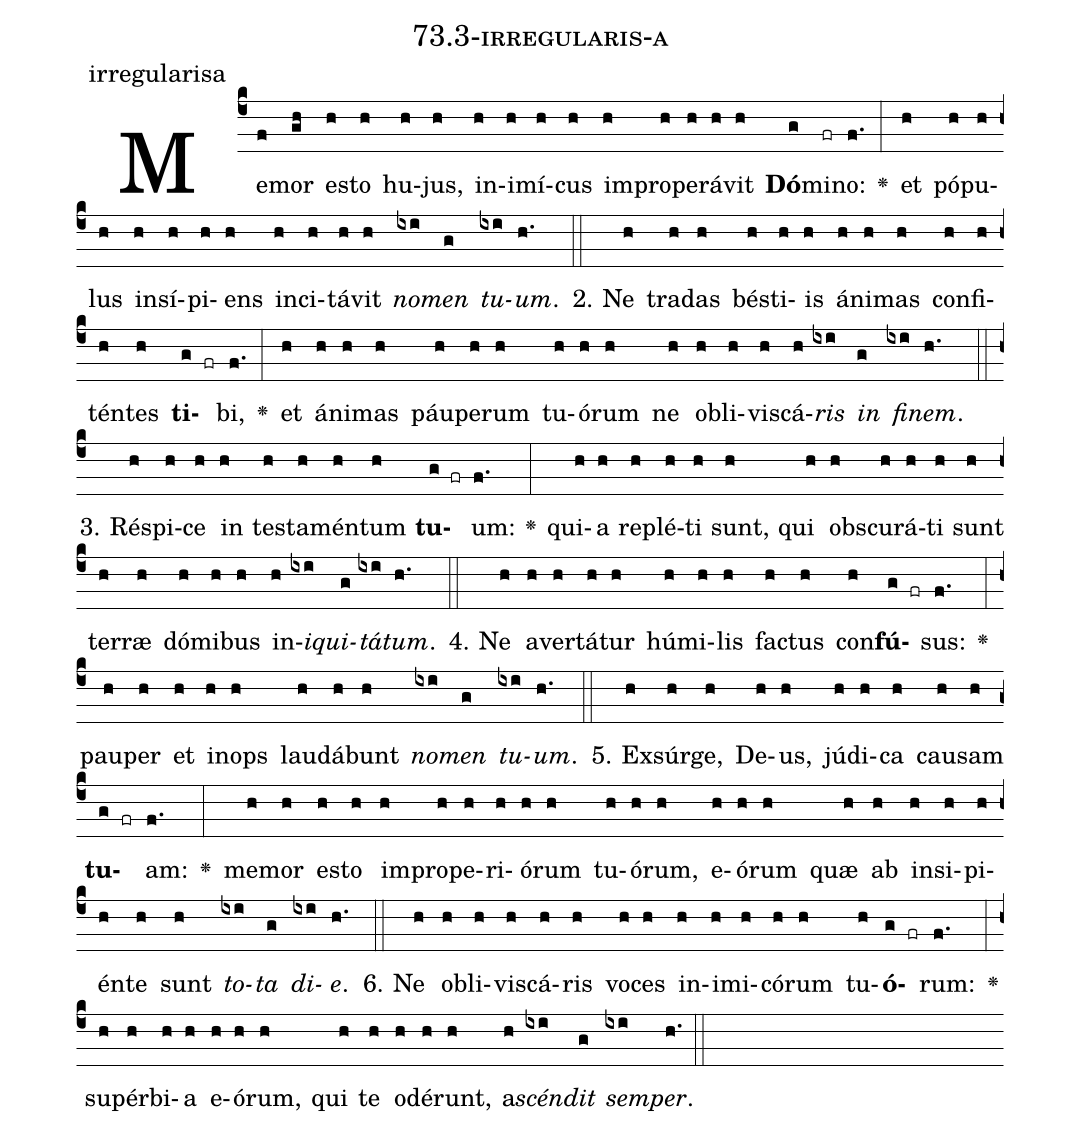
name: 73.3-irregularis-a;
annotation: irregularisa;
%%
(c4)Me(f)mor(gh) es(h)to(h) hu(h)jus,(h) in(h)i(h)mí(h)cus(h) im(h)pro(h)pe(h)rá(h)vit(h) <b>Dó</b>(g)mi(fr)no:(f.) <v>\greheightstar</v>(:) et(h) pó(h)pu(h)lus(h) in(h)sí(h)pi(h)ens(h) in(h)ci(h)tá(h)vit(h) <i>no</i>(ixi)<i>men</i>(g) <i>tu</i>(ixi)<i>um</i>.(h.) (::)
2. Ne(h) tra(h)das(h) bés(h)ti(h)is(h) á(h)ni(h)mas(h) con(h)fi(h)tén(h)tes(h) <b>ti</b>(g fr)bi,(f.) <v>\greheightstar</v>(:) et(h) á(h)ni(h)mas(h) páu(h)pe(h)rum(h) tu(h)ó(h)rum(h) ne(h) ob(h)li(h)vis(h)cá(h)<i>ris</i>(ixi) <i>in</i>(g) <i>fi</i>(ixi)<i>nem</i>.(h.) (::)
3. Ré(h)spi(h)ce(h) in(h) tes(h)ta(h)mén(h)tum(h) <b>tu</b>(g fr)um:(f.) <v>\greheightstar</v>(:) qui(h)a(h) re(h)plé(h)ti(h) sunt,(h) qui(h) obs(h)cu(h)rá(h)ti(h) sunt(h) ter(h)ræ(h) dó(h)mi(h)bus(h) in(h)<i>i</i>(ixi)<i>qui</i>(g)<i>tá</i>(ixi)<i>tum</i>.(h.) (::)
4. Ne(h) a(h)ver(h)tá(h)tur(h) hú(h)mi(h)lis(h) fac(h)tus(h) con(h)<b>fú</b>(g fr)sus:(f.) <v>\greheightstar</v>(:) pau(h)per(h) et(h) in(h)ops(h) lau(h)dá(h)bunt(h) <i>no</i>(ixi)<i>men</i>(g) <i>tu</i>(ixi)<i>um</i>.(h.) (::)
5. Ex(h)súr(h)ge,(h) De(h)us,(h) jú(h)di(h)ca(h) cau(h)sam(h) <b>tu</b>(g fr)am:(f.) <v>\greheightstar</v>(:) me(h)mor(h) es(h)to(h) im(h)pro(h)pe(h)ri(h)ó(h)rum(h) tu(h)ó(h)rum,(h) e(h)ó(h)rum(h) quæ(h) ab(h) in(h)si(h)pi(h)én(h)te(h) sunt(h) <i>to</i>(ixi)<i>ta</i>(g) <i>di</i>(ixi)<i>e</i>.(h.) (::)
6. Ne(h) ob(h)li(h)vis(h)cá(h)ris(h) vo(h)ces(h) in(h)i(h)mi(h)có(h)rum(h) tu(h)<b>ó</b>(g fr)rum:(f.) <v>\greheightstar</v>(:) su(h)pér(h)bi(h)a(h) e(h)ó(h)rum,(h) qui(h) te(h) o(h)dé(h)runt,(h) a(h)<i>scén</i>(ixi)<i>dit</i>(g) <i>sem</i>(ixi)<i>per</i>.(h.) (::)
